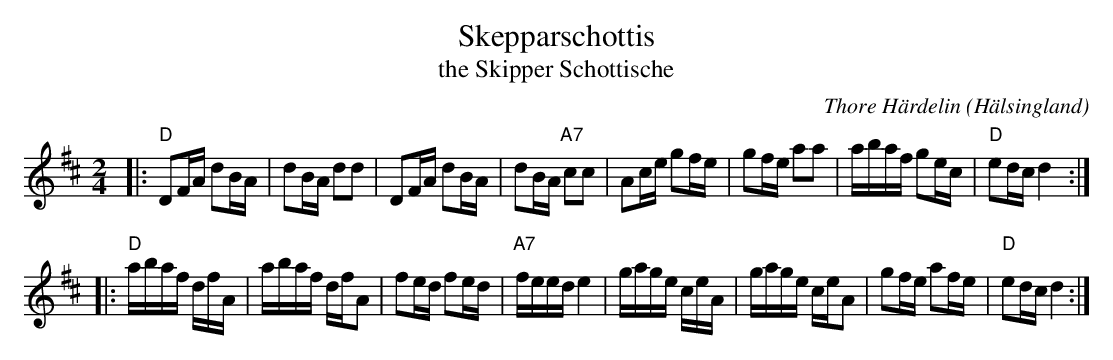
X:1
T: Skepparschottis
T: the Skipper Schottische
C: Thore H\"ardelin
O: H\"alsingland
M: 2/4
L: 1/16
K: D
|:\
"D"D2FA d2BA | d2BA d2d2 | D2FA d2BA | d2BA "A7"c2c2 |\
   A2ce g2fe | g2fe a2a2 | abaf g2ec | "D"e2dc d4 :|
|:\
"D"abaf dfA | abaf dfA2 | f2ed f2ed | "A7"feed e4 |\
   gage ceA | gage ceA2 | g2fe a2fe | "D"e2dc d4 :|
